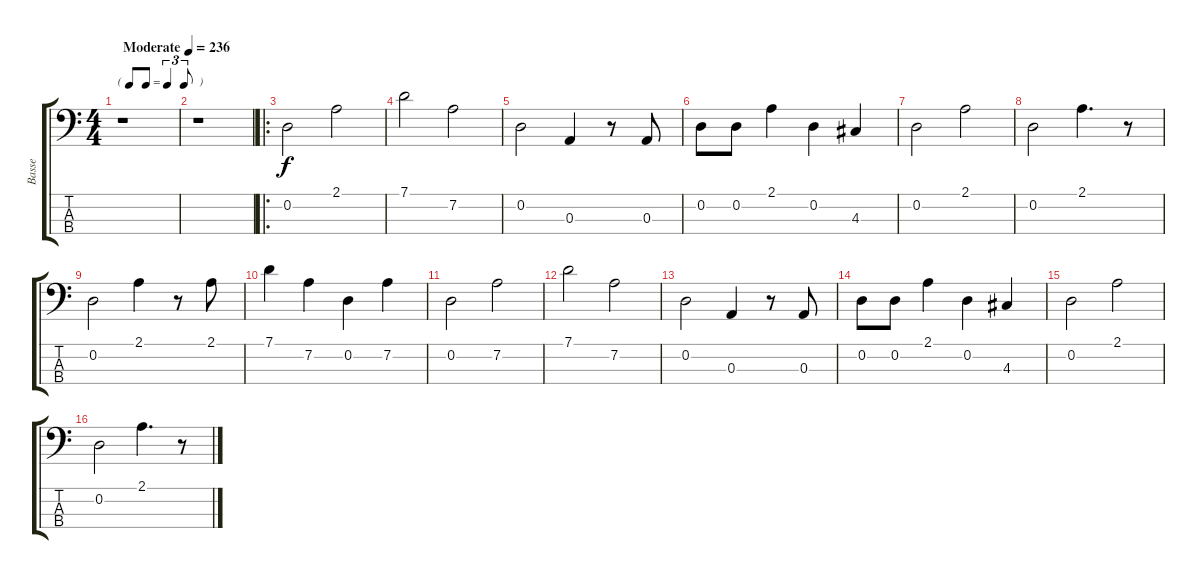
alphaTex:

\track ("Basse" "Basse") {instrument slapbass1}
\staff {score tabs}
\tuning (G2 D2 A1 E1) {hide}
\ts (4 4)
\tf triplet8th
\tempo (236 "Moderate")
\clef f4
\ks c
r.1{dy f instrument slapbass1} |
r.1 |
\ro
0.2.2 2.1.2 |
7.1.2 7.2.2 |
0.2.2 0.3.4 r.8 0.3.8 |
0.2.8 0.2.8 2.1.4 0.2.4 4.3.4 |
0.2.2 2.1.2 |
0.2.2 2.1.4{d} r.8 |
0.2.2 2.1.4 r.8 2.1.8 |
7.1.4 7.2.4 0.2.4 7.2.4 |
0.2.2 7.2.2 |
7.1.2 7.2.2 |
0.2.2 0.3.4 r.8 0.3.8 |
0.2.8 0.2.8 2.1.4 0.2.4 4.3.4 |
0.2.2 2.1.2 |
0.2.2 2.1.4{d} r.8
